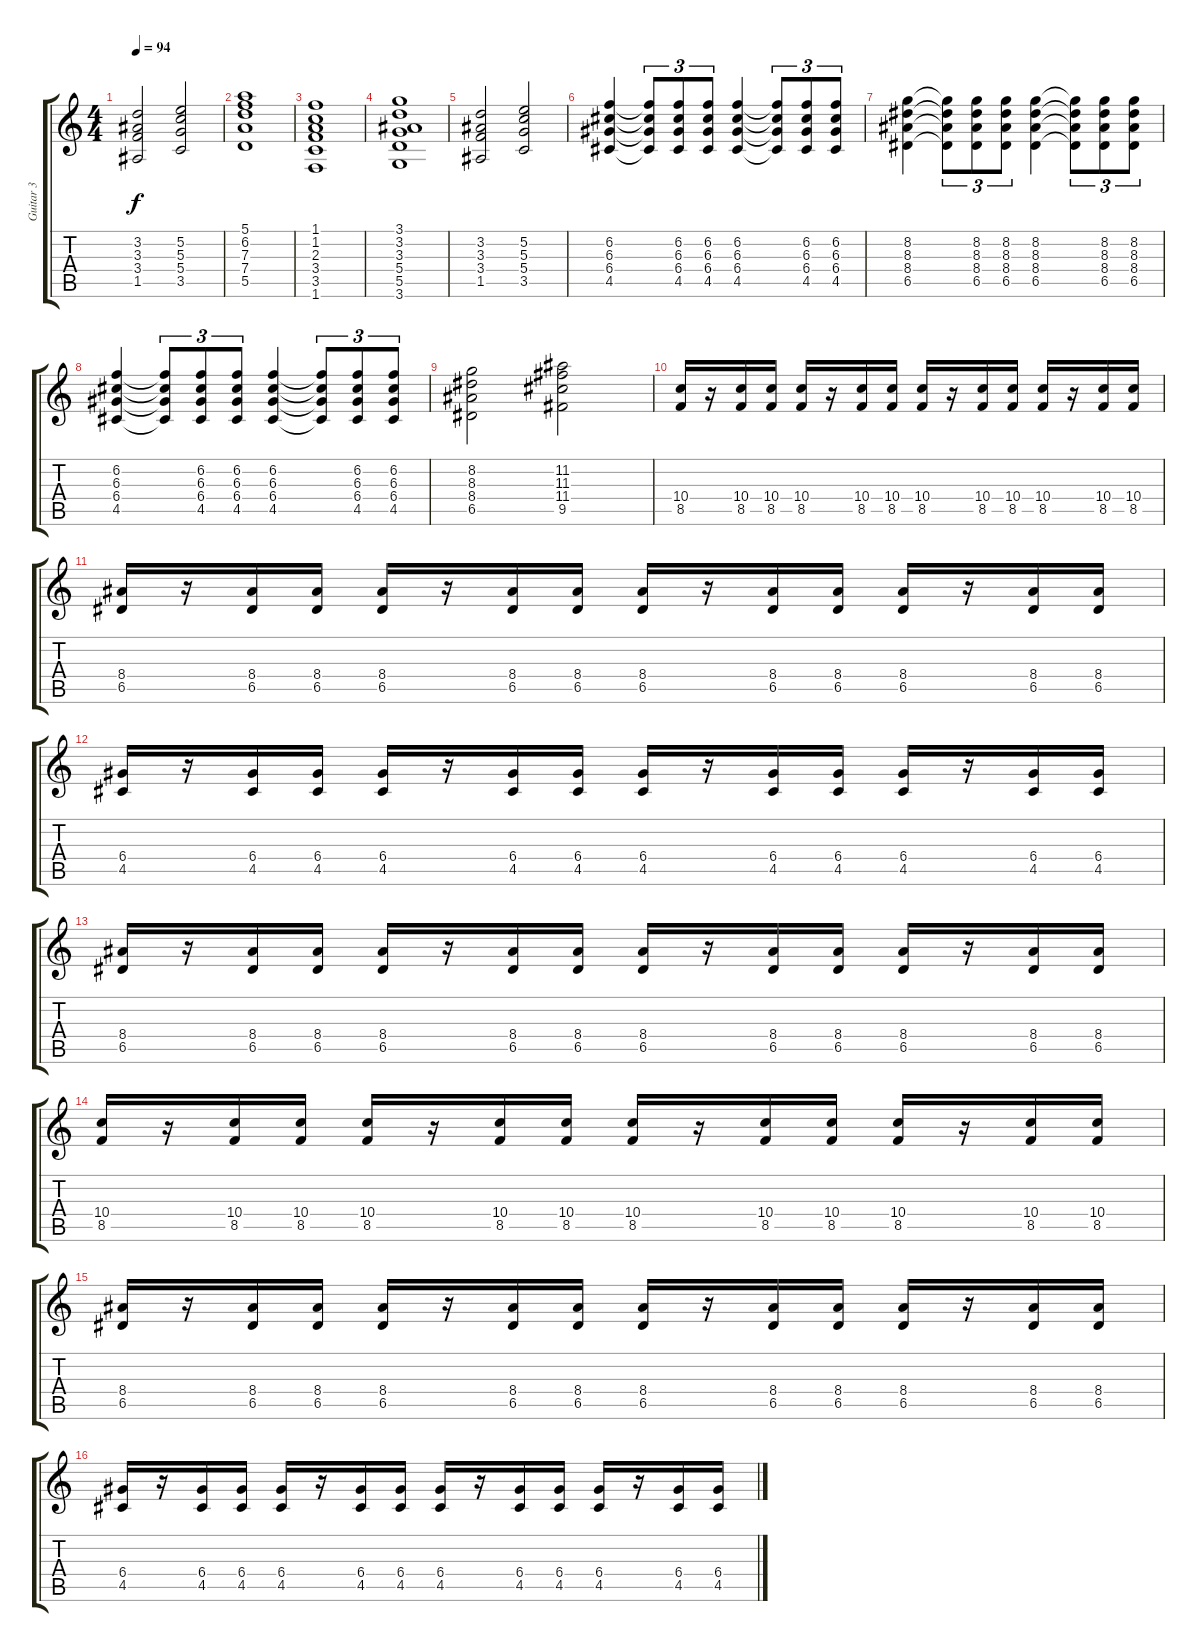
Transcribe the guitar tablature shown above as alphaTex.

\track ("Guitar 3" "Guitar 3") {instrument electricguitarclean}
\staff {score tabs}
\tuning (E4 B3 G3 D3 A2 E2) {hide}
\ts (4 4)
\tempo 94
\clef g2
\ks c
(3.2 3.3 3.4 1.5).2{dy f} (5.2 5.3 5.4 3.5).2 |
(5.1 6.2 7.3 7.4 5.5).1 |
(1.1 1.2 2.3 3.4 3.5 1.6).1 |
(3.1 3.2 3.3 5.4 5.5 3.6).1 |
(3.2 3.3 3.4 1.5).2 (5.2 5.3 5.4 3.5).2 |
(6.2 6.3 6.4 4.5).4 (6.2{t} 6.3{t} 6.4{t} 4.5{t}).8{tu (3 2)} (6.2 6.3 6.4 4.5).8{tu (3 2)} (6.2 6.3 6.4 4.5).8{tu (3 2)} (6.2 6.3 6.4 4.5).4 (6.2{t} 6.3{t} 6.4{t} 4.5{t}).8{tu (3 2)} (6.2 6.3 6.4 4.5).8{tu (3 2)} (6.2 6.3 6.4 4.5).8{tu (3 2)} |
(8.2 8.3 8.4 6.5).4 (8.2{t} 8.3{t} 8.4{t} 6.5{t}).8{tu (3 2)} (8.2 8.3 8.4 6.5).8{tu (3 2)} (8.2 8.3 8.4 6.5).8{tu (3 2)} (8.2 8.3 8.4 6.5).4 (8.2{t} 8.3{t} 8.4{t} 6.5{t}).8{tu (3 2)} (8.2 8.3 8.4 6.5).8{tu (3 2)} (8.2 8.3 8.4 6.5).8{tu (3 2)} |
(6.2 6.3 6.4 4.5).4 (6.2{t} 6.3{t} 6.4{t} 4.5{t}).8{tu (3 2)} (6.2 6.3 6.4 4.5).8{tu (3 2)} (6.2 6.3 6.4 4.5).8{tu (3 2)} (6.2 6.3 6.4 4.5).4 (6.2{t} 6.3{t} 6.4{t} 4.5{t}).8{tu (3 2)} (6.2 6.3 6.4 4.5).8{tu (3 2)} (6.2 6.3 6.4 4.5).8{tu (3 2)} |
(8.2 8.3 8.4 6.5).2 (11.2 11.3 11.4 9.5).2 |
(10.4 8.5).16 r.16 (10.4 8.5).16 (10.4 8.5).16 (10.4 8.5).16 r.16 (10.4 8.5).16 (10.4 8.5).16 (10.4 8.5).16 r.16 (10.4 8.5).16 (10.4 8.5).16 (10.4 8.5).16 r.16 (10.4 8.5).16 (10.4 8.5).16 |
(8.4 6.5).16 r.16 (8.4 6.5).16 (8.4 6.5).16 (8.4 6.5).16 r.16 (8.4 6.5).16 (8.4 6.5).16 (8.4 6.5).16 r.16 (8.4 6.5).16 (8.4 6.5).16 (8.4 6.5).16 r.16 (8.4 6.5).16 (8.4 6.5).16 |
(6.4 4.5).16 r.16 (6.4 4.5).16 (6.4 4.5).16 (6.4 4.5).16 r.16 (6.4 4.5).16 (6.4 4.5).16 (6.4 4.5).16 r.16 (6.4 4.5).16 (6.4 4.5).16 (6.4 4.5).16 r.16 (6.4 4.5).16 (6.4 4.5).16 |
(8.4 6.5).16 r.16 (8.4 6.5).16 (8.4 6.5).16 (8.4 6.5).16 r.16 (8.4 6.5).16 (8.4 6.5).16 (8.4 6.5).16 r.16 (8.4 6.5).16 (8.4 6.5).16 (8.4 6.5).16 r.16 (8.4 6.5).16 (8.4 6.5).16 |
(10.4 8.5).16 r.16 (10.4 8.5).16 (10.4 8.5).16 (10.4 8.5).16 r.16 (10.4 8.5).16 (10.4 8.5).16 (10.4 8.5).16 r.16 (10.4 8.5).16 (10.4 8.5).16 (10.4 8.5).16 r.16 (10.4 8.5).16 (10.4 8.5).16 |
(8.4 6.5).16 r.16 (8.4 6.5).16 (8.4 6.5).16 (8.4 6.5).16 r.16 (8.4 6.5).16 (8.4 6.5).16 (8.4 6.5).16 r.16 (8.4 6.5).16 (8.4 6.5).16 (8.4 6.5).16 r.16 (8.4 6.5).16 (8.4 6.5).16 |
(6.4 4.5).16 r.16 (6.4 4.5).16 (6.4 4.5).16 (6.4 4.5).16 r.16 (6.4 4.5).16 (6.4 4.5).16 (6.4 4.5).16 r.16 (6.4 4.5).16 (6.4 4.5).16 (6.4 4.5).16 r.16 (6.4 4.5).16 (6.4 4.5).16
